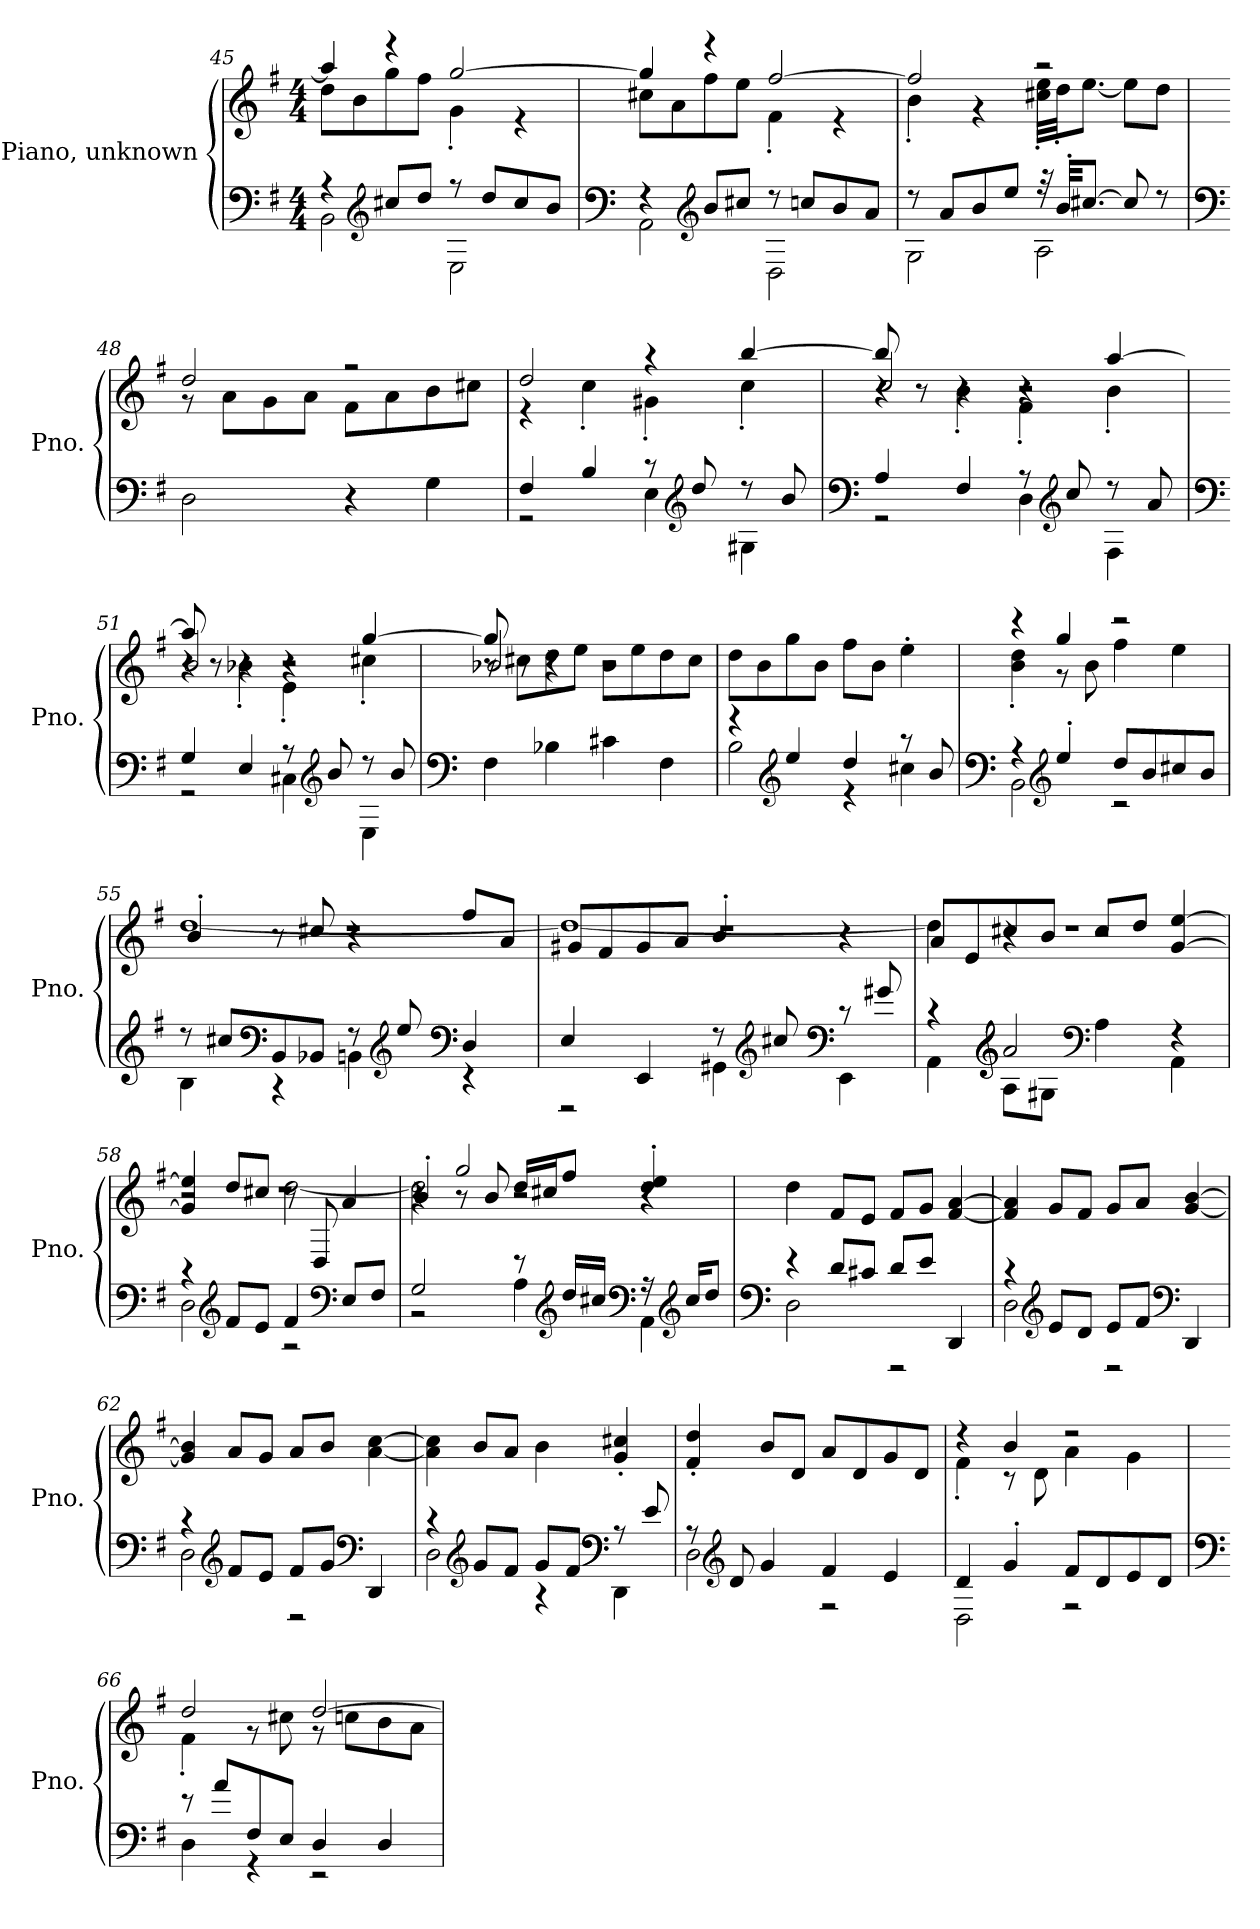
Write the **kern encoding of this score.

**kern	**kern
*part1	*part1
*staff2	*staff1
*I"Piano, unknown	*
*I'Pno.	*
*clefF4	*clefG2
*k[f#]	*k[f#]
*M4/4	*M4/4
=45	=45
*^	*^
4r	2BB\	4aa/]	8dd\L
.	.	.	8b\
*clefG2	*	*	*
8cc#X/L	.	4r	8gg\
8dd/J	.	.	8ff#\J
8r	2E\	[2gg/	4g'\
8dd/L	.	.	.
8cc#/	.	.	4r
8b/J	.	.	.
=46	=46	=46	=46
*clefF4	*	*	*
4r	2AA\	4gg/]	8cc#X\L
.	.	.	8a\
*clefG2	*	*	*
8b/L	.	4r	8ff#\
8cc#X/J	.	.	8ee\J
8r	2D\	[2ff#/	4f#'\
8ccn/L	.	.	.
8b/	.	.	4r
8a/J	.	.	.
!!LO:LB:g=z	!!
=47	=47	=47	=47
8r	2G\	2ff#/]	4b'\
8a/L	.	.	.
8b/	.	.	4r
8ee/J	.	.	.
32r	2A\	2r	32cc#X\' 32ee\'LLL
32b'/KKL	.	.	32dd'\JJ
[8.cc#X/J	.	.	[8.ee\J
8cc#/]	.	.	8ee\L]
8r	.	.	8dd\J
*v	*v	*	*
=48	=48	=48
*clefF4	*	*
2D\	2dd/	8r
.	.	8a\L
.	.	8g\
.	.	8a\J
4r	2r	8f#\L
.	.	8a\
4G\	.	8b\
.	.	8cc#X\J
=49	=49	=49
*^	*	*
4F#/	2r	2dd/	4r
4B/	.	.	4cc'\
8r	4E\	4r	4g#X'\
*clefG2	*	*	*
8dd/	.	.	.
8r	4G#X\	[4bb/	4cc'\
8b/	.	.	.
*	*	*v	*v
!!LO:LB:g=z
=50	=50	=50
*clefF4	*	*
*	*	*^
*	*	*	*^
4A/	2r	8bb/]	4r	2cc/
.	.	8r	.	.
4F#/	.	4r	4b'\	.
8r	4D\	4r	4f#'\	2r
*clefG2	*	*	*	*
8cc/	.	.	.	.
8r	4F#\	[4aa/	4b'\	.
8a/	.	.	.	.
=51	=51	=51	=51	=51
*clefF4	*	*	*	*
4G/	2r	8aa/]	4r	2b/
.	.	8r	.	.
4E/	.	4r	4b-X'\	.
8r	4C#X\	4r	4e'\	2r
*clefG2	*	*	*	*
8b/	.	.	.	.
8r	4E\	[4gg/	4cc#X'\	.
8b/	.	.	.	.
*v	*v	*	*	*
=52	=52	=52	=52
*clefF4	*	*	*
4F#\	8gg/]	8r	2b-X/
.	8r	8cc#X\L	.
4B-X\	4r	8dd\	.
.	.	8ee\J	.
4c#X\	2r	8b-\L	2r
.	.	8ee\	.
4F#\	.	8dd\	.
.	.	8cc#\J	.
*	*v	*v	*v
!!LO:LB:g=z
=53	=53
*^	*
4r	2B\	8dd\L
.	.	8b\
*clefG2	*	*
4ee/	.	8gg\
.	.	8b\J
4dd/	4r	8ff#\L
.	.	8b\J
8r	4cc#X\	4ee'\
8b/	.	.
=54	=54	=54
*clefF4	*	*
*	*	*^
4r	2BB\	4r	4b\' 4dd\'
*clefG2	*	*	*
4ee'/	.	4gg/	8r
.	.	.	8b\
8dd/L	2r	2r	4ff#\
8b/	.	.	.
8cc#X/	.	.	4ee\
8b/J	.	.	.
=55	=55	=55	=55
*	*	*	*^
8r	4B\	1r	[1dd	4b'/
8cc#X/L	.	.	.	.
*clefF4	*	*	*	*
8BB/	4r	.	.	8r
8BB-X/J	.	.	.	8cc#X/
8r	4BBn\	.	.	4r
*clefG2	*	*	*	*
8ee/	.	.	.	.
*clefF4	*	*	*	*
4D/	4r	.	.	8ff#/L
.	.	.	.	8a/J
!!LO:LB:g=z	!!	!!
=56	=56	=56	=56	=56
4E/	2r	1r	1dd_	8g#X/L
.	.	.	.	8f#/
4EE/	.	.	.	8g#/
.	.	.	.	8a/J
8r	4GG#X\	.	.	4b'/
*clefG2	*	*	*	*
8cc#X/	.	.	.	.
*clefF4	*	*	*	*
8r	4EE\	.	.	4r
8g#X/	.	.	.	.
=57	=57	=57	=57	=57
4r	4AA\	1r	4dd\]	8a/L
.	.	.	.	8e/
*clefG2	*	*	*	*
2a/	8A\L	.	4r	8cc#X/
.	8G#X\J	.	.	8b/J
*clefF4	*	*	*	*
.	4A\	.	2r	8cc#/L
.	.	.	.	8dd/J
4r	4AA\	.	.	[4g/ [4ee/
=58	=58	=58	=58	=58
4r	2D\	1r	2r	4g/] 4ee/]
*clefG2	*	*	*	*
8f#/L	.	.	.	8dd/L
8e/J	.	.	.	8cc#X/J
4f#/	2r	.	[2dd\	8r
.	.	.	.	8D/
*clefF4	*	*	*	*
8E/L	.	.	.	4a/
8F#/J	.	.	.	.
!!LO:LB:g=z	!!	!!
=59	=59	=59	=59	=59
2G/	2r	4r	2dd\]	4b'/
.	.	2gg/	.	8r
.	.	.	.	8b/
8r	4A\	.	2r	16dd/LL
.	.	.	.	16cc#X/J
*clefG2	*	*	*	*
16dd/LL	.	.	.	8ff#/J
16cc#X/JJ	.	.	.	.
*clefF4	*	*	*	*
16r	4AA\	4r	.	4dd/' 4ee/'
*clefG2	*	*	*	*
16cc#/KL	.	.	.	.
8dd/J	.	.	.	.
*	*	*v	*v	*v
=60	=60	=60
*clefF4	*	*
4r	2D\	4dd\
8d/L	.	8f#/L
8c#X/J	.	8e/J
8d/L	2r	8f#/L
8e/J	.	8g/J
4DD/	.	[4f#/ [4a/
=61	=61	=61
4r	2D\	4f#/] 4a/]
*clefG2	*	*
8e/L	.	8g/L
8d/J	.	8f#/J
8e/L	2r	8g/L
8f#/J	.	8a/J
*clefF4	*	*
4DD/	.	[4g/ [4b/
!!LO:PB:g=z
=62	=62	=62
4r	2D\	4g/] 4b/]
*clefG2	*	*
8f#/L	.	8a/L
8e/J	.	8g/J
8f#/L	2r	8a/L
8g/J	.	8b/J
*clefF4	*	*
4DD/	.	[4a\ [4cc\
=63	=63	=63
4r	2D\	4a\] 4cc\]
*clefG2	*	*
8g/L	.	8b/L
8f#/J	.	8a/J
8g/L	4r	4b\
8f#/J	.	.
*clefF4	*	*
8r	4DD\	4g/' 4cc#X/'
8e/	.	.
=64	=64	=64
8r	2D\	4f#/' 4dd/'
*clefG2	*	*
8d/	.	.
4g/	.	8b/L
.	.	8d/J
4f#/	2r	8a/L
.	.	8d/
4e/	.	8g/
.	.	8d/J
=65	=65	=65
*	*	*^
4d/	2D\	4r	4f#'\
4g'/	.	4b/	8r
.	.	.	8d\
8f#/L	2r	2r	4a\
8d/	.	.	.
8e/	.	.	4g\
8d/J	.	.	.
!!LO:LB:g=z	!!
=66	=66	=66	=66
*clefF4	*	*	*
8r	4D\	2dd/	4f#'\
8a/L	.	.	.
8F#/	4r	.	8r
8E/J	.	.	8cc#X\
4D/	2r	[2dd/	8r
.	.	.	8ccn\L
4D/	.	.	8b\
.	.	.	8a\J
*v	*v	*	*
*	*v	*v
=	=
*-	*-
